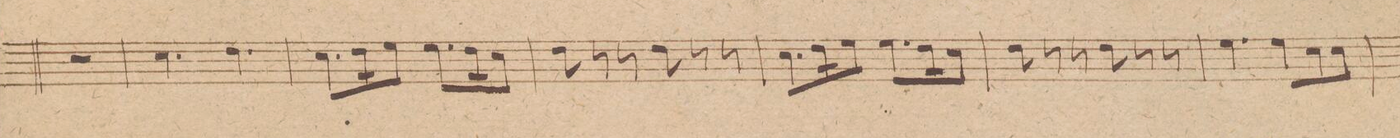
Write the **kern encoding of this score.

**kern
*I"Corno 1mo in C.
*clefG2
*k[]
*M6/8
2.r
=59
4.cc\
4.dd\
=60
8.cc\L
16dd\K
8ee\J
8.ee\L
16dd\K
8cc\J
=61
8dd\
8r
8r
8dd\
8r
8r
=62
8.cc\L
16dd\K
8ee\J
8.ee\L
16dd\K
8cc\J
=63
8dd\
8r
8r
8dd\
8r
8r
=64
4.ee\
8ee\L
8cc\
8cc\J
=65
*-
